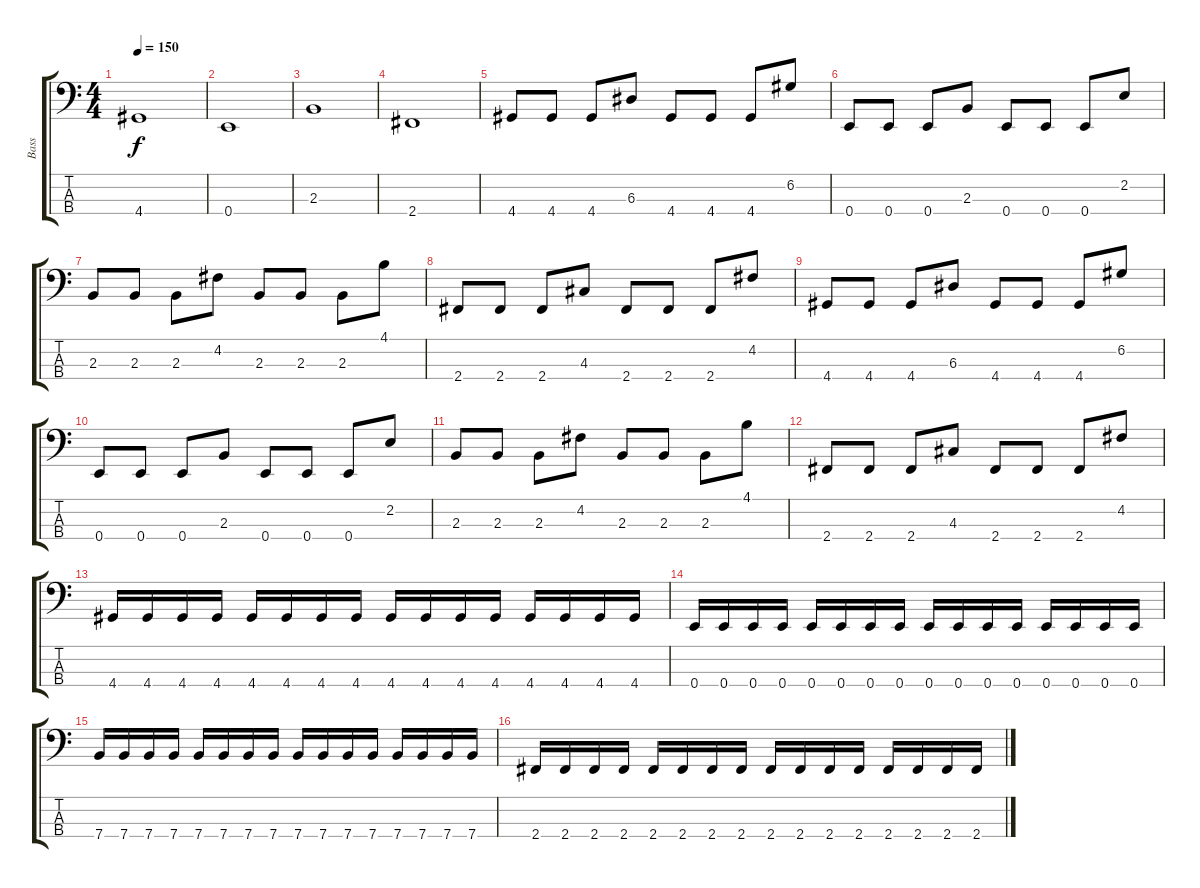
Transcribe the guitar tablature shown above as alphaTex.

\track ("Bass" "Bass") {instrument electricbassfinger}
\staff {score tabs}
\tuning (G2 D2 A1 E1) {hide}
\ts (4 4)
\tempo 150
\clef f4
\ks c
4.4.1{dy f instrument electricbassfinger} |
0.4.1 |
2.3.1 |
2.4.1 |
4.4.8 4.4.8 4.4.8 6.3.8 4.4.8 4.4.8 4.4.8 6.2.8 |
0.4.8 0.4.8 0.4.8 2.3.8 0.4.8 0.4.8 0.4.8 2.2.8 |
2.3.8 2.3.8 2.3.8 4.2.8 2.3.8 2.3.8 2.3.8 4.1.8 |
2.4.8 2.4.8 2.4.8 4.3.8 2.4.8 2.4.8 2.4.8 4.2.8 |
4.4.8 4.4.8 4.4.8 6.3.8 4.4.8 4.4.8 4.4.8 6.2.8 |
0.4.8 0.4.8 0.4.8 2.3.8 0.4.8 0.4.8 0.4.8 2.2.8 |
2.3.8 2.3.8 2.3.8 4.2.8 2.3.8 2.3.8 2.3.8 4.1.8 |
2.4.8 2.4.8 2.4.8 4.3.8 2.4.8 2.4.8 2.4.8 4.2.8 |
4.4.16 4.4.16 4.4.16 4.4.16 4.4.16 4.4.16 4.4.16 4.4.16 4.4.16 4.4.16 4.4.16 4.4.16 4.4.16 4.4.16 4.4.16 4.4.16 |
0.4.16 0.4.16 0.4.16 0.4.16 0.4.16 0.4.16 0.4.16 0.4.16 0.4.16 0.4.16 0.4.16 0.4.16 0.4.16 0.4.16 0.4.16 0.4.16 |
7.4.16 7.4.16 7.4.16 7.4.16 7.4.16 7.4.16 7.4.16 7.4.16 7.4.16 7.4.16 7.4.16 7.4.16 7.4.16 7.4.16 7.4.16 7.4.16 |
2.4.16 2.4.16 2.4.16 2.4.16 2.4.16 2.4.16 2.4.16 2.4.16 2.4.16 2.4.16 2.4.16 2.4.16 2.4.16 2.4.16 2.4.16 2.4.16
